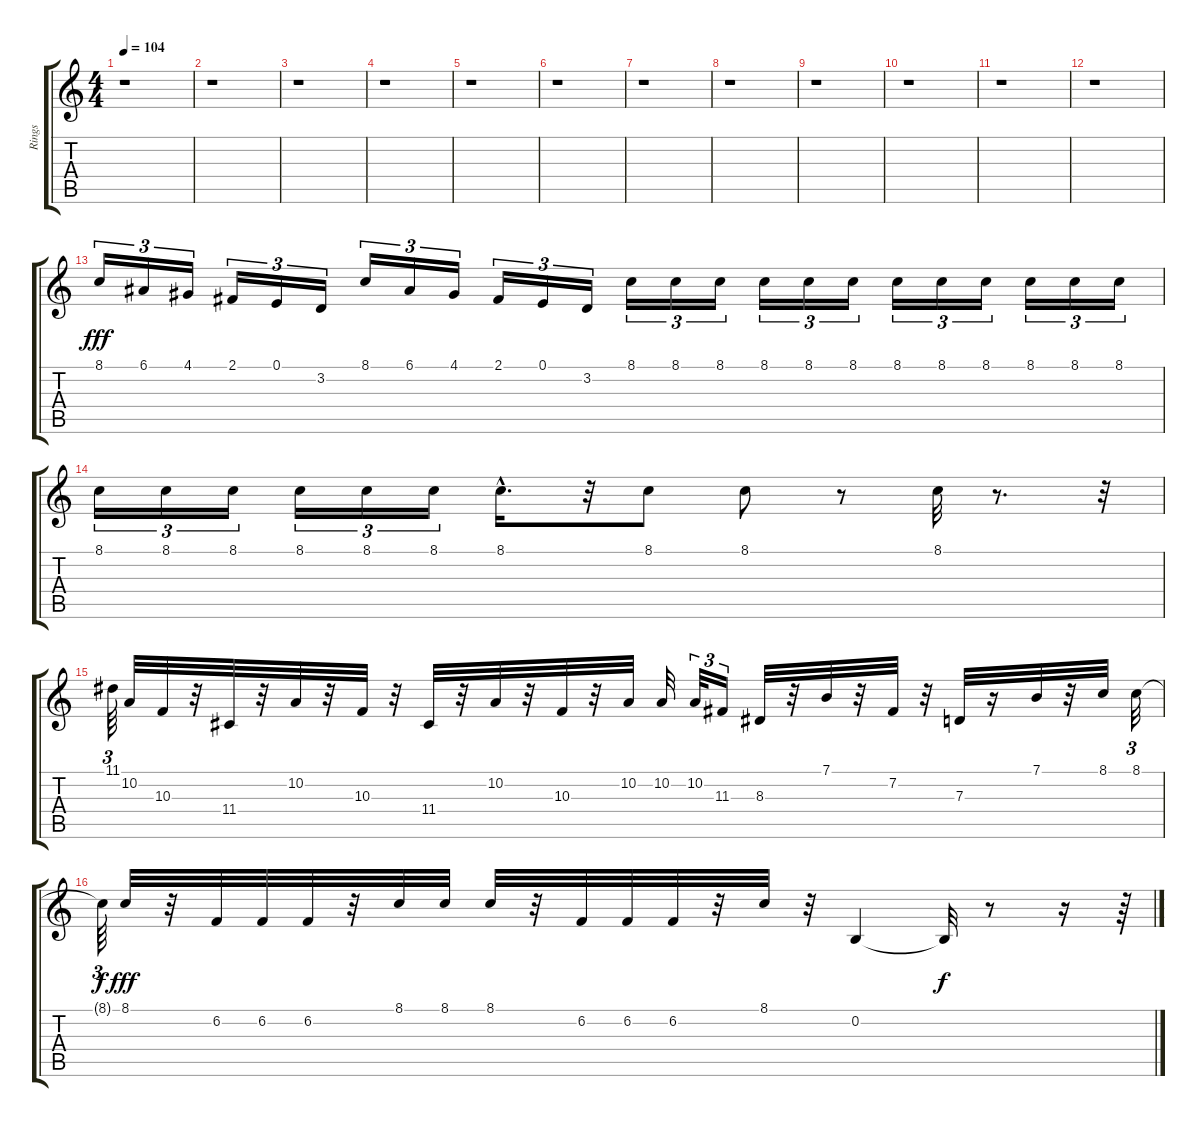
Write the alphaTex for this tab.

\track ("Rings" "Rings") {instrument telephonering}
\staff {score tabs}
\tuning (E4 B3 G3 D3 A2 E2) {hide}
\ts (4 4)
\tempo 104
\clef g2
\ks c
r.1{dy fff} |
r.1 |
r.1 |
r.1 |
r.1 |
r.1 |
r.1 |
r.1 |
r.1 |
r.1 |
r.1 |
r.1 |
8.1.16{tu (3 2)} 6.1.16{tu (3 2)} 4.1.16{tu (3 2)} 2.1.16{tu (3 2)} 0.1.16{tu (3 2)} 3.2.16{tu (3 2)} 8.1.16{tu (3 2)} 6.1.16{tu (3 2)} 4.1.16{tu (3 2)} 2.1.16{tu (3 2)} 0.1.16{tu (3 2)} 3.2.16{tu (3 2)} 8.1.16{tu (3 2)} 8.1.16{tu (3 2)} 8.1.16{tu (3 2)} 8.1.16{tu (3 2)} 8.1.16{tu (3 2)} 8.1.16{tu (3 2)} 8.1.16{tu (3 2)} 8.1.16{tu (3 2)} 8.1.16{tu (3 2)} 8.1.16{tu (3 2)} 8.1.16{tu (3 2)} 8.1.16{tu (3 2)} |
8.1.16{tu (3 2)} 8.1.16{tu (3 2)} 8.1.16{tu (3 2)} 8.1.16{tu (3 2)} 8.1.16{tu (3 2)} 8.1.16{tu (3 2)} 8.1{hac}.16{d} r.32 8.1.8 8.1.8 r.8 8.1.32 r.8{d} r.32 |
11.1.64{tu (3 2)} 10.2.32 10.3.32 r.32 11.4.32 r.32 10.2.32 r.32 10.3.32 r.32 11.4.32 r.32 10.2.32 r.32 10.3.32 r.32 10.2.32 10.2.32 10.2.32{tu (3 2)} 11.3.16{tu (3 2)} 8.3.32 r.32 7.1.32 r.32 7.2.32 r.32 7.3.32 r.16 7.1.32 r.32 8.1.32 8.1.32{tu (3 2)} |
8.1{t}.64{tu (3 2) dy f} 8.1.32{dy fff} r.32 6.2.32 6.2.32 6.2.32 r.32 8.1.32 8.1.32 8.1.32 r.32 6.2.32 6.2.32 6.2.32 r.32 8.1.32 r.32 0.2.4 0.2{t}.32{dy f} r.8 r.16 r.64
